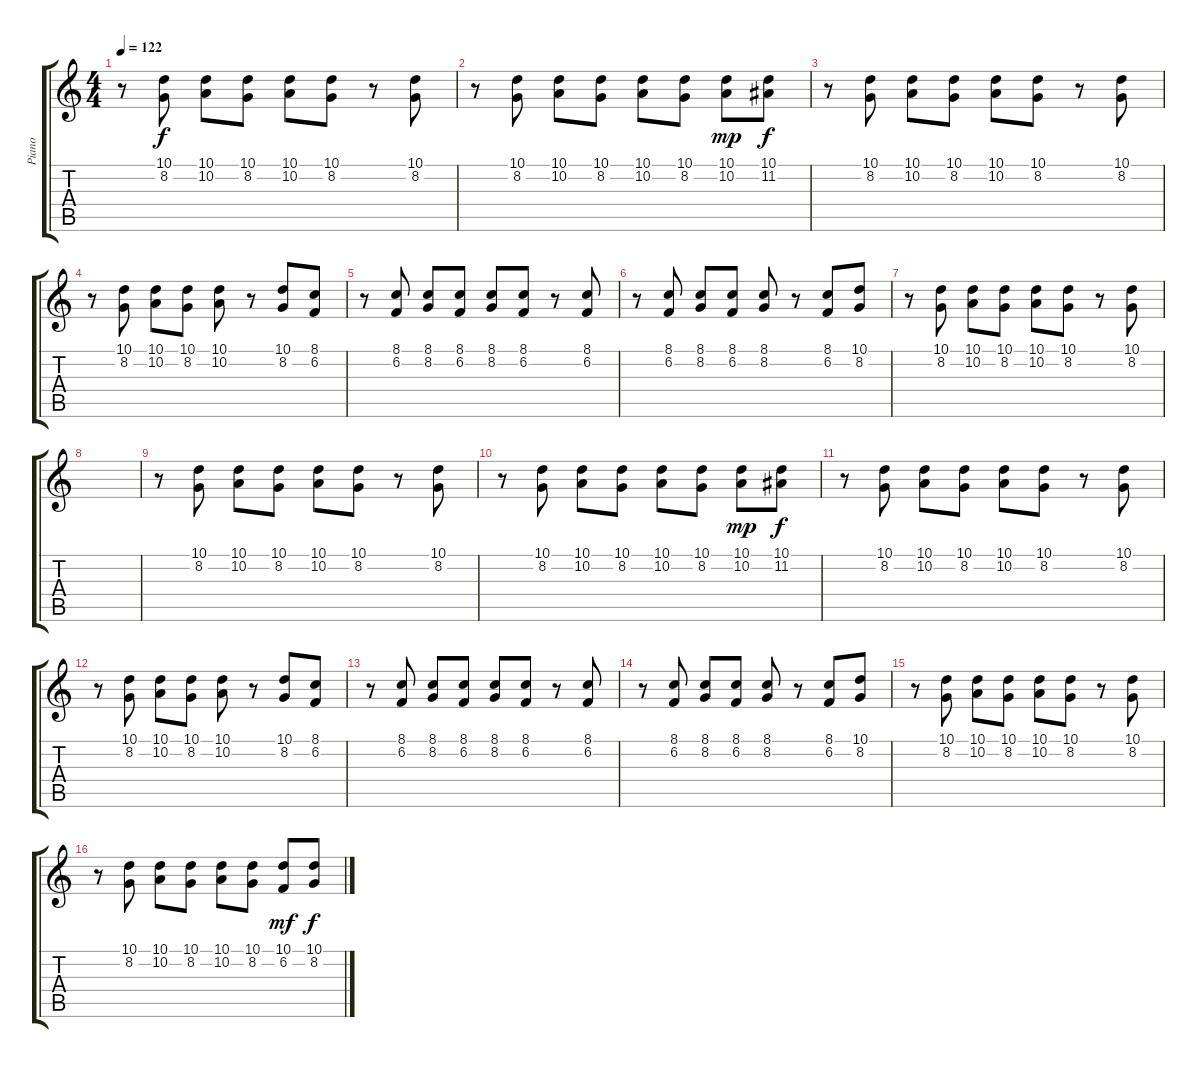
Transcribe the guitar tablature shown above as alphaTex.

\track ("Piano" "Piano") {instrument brightacousticpiano}
\staff {score tabs}
\tuning (E4 B3 G3 D3 A2 E2) {hide}
\ts (4 4)
\tempo 122
\clef g2
\ks c
r.8{dy f} (10.1 8.2).8 (10.1 10.2).8 (10.1 8.2).8 (10.1 10.2).8 (10.1 8.2).8 r.8 (10.1 8.2).8 |
r.8 (10.1 8.2).8 (10.1 10.2).8 (10.1 8.2).8 (10.1 10.2).8 (10.1 8.2).8 (10.1 10.2).8{dy mp} (10.1 11.2).8{dy f} |
r.8 (10.1 8.2).8 (10.1 10.2).8 (10.1 8.2).8 (10.1 10.2).8 (10.1 8.2).8 r.8 (10.1 8.2).8 |
r.8 (10.1 8.2).8 (10.1 10.2).8 (10.1 8.2).8 (10.1 10.2).8 r.8 (10.1 8.2).8 (8.1 6.2).8 |
r.8 (8.1 6.2).8 (8.1 8.2).8 (8.1 6.2).8 (8.1 8.2).8 (8.1 6.2).8 r.8 (8.1 6.2).8 |
r.8 (8.1 6.2).8 (8.1 8.2).8 (8.1 6.2).8 (8.1 8.2).8 r.8 (8.1 6.2).8 (10.1 8.2).8 |
r.8 (10.1 8.2).8 (10.1 10.2).8 (10.1 8.2).8 (10.1 10.2).8 (10.1 8.2).8 r.8 (10.1 8.2).8 |
|
r.8 (10.1 8.2).8 (10.1 10.2).8 (10.1 8.2).8 (10.1 10.2).8 (10.1 8.2).8 r.8 (10.1 8.2).8 |
r.8 (10.1 8.2).8 (10.1 10.2).8 (10.1 8.2).8 (10.1 10.2).8 (10.1 8.2).8 (10.1 10.2).8{dy mp} (10.1 11.2).8{dy f} |
r.8 (10.1 8.2).8 (10.1 10.2).8 (10.1 8.2).8 (10.1 10.2).8 (10.1 8.2).8 r.8 (10.1 8.2).8 |
r.8 (10.1 8.2).8 (10.1 10.2).8 (10.1 8.2).8 (10.1 10.2).8 r.8 (10.1 8.2).8 (8.1 6.2).8 |
r.8 (8.1 6.2).8 (8.1 8.2).8 (8.1 6.2).8 (8.1 8.2).8 (8.1 6.2).8 r.8 (8.1 6.2).8 |
r.8 (8.1 6.2).8 (8.1 8.2).8 (8.1 6.2).8 (8.1 8.2).8 r.8 (8.1 6.2).8 (10.1 8.2).8 |
r.8 (10.1 8.2).8 (10.1 10.2).8 (10.1 8.2).8 (10.1 10.2).8 (10.1 8.2).8 r.8 (10.1 8.2).8 |
r.8 (10.1 8.2).8 (10.1 10.2).8 (10.1 8.2).8 (10.1 10.2).8 (10.1 8.2).8 (10.1 6.2).8{dy mf} (10.1 8.2).8{dy f}
